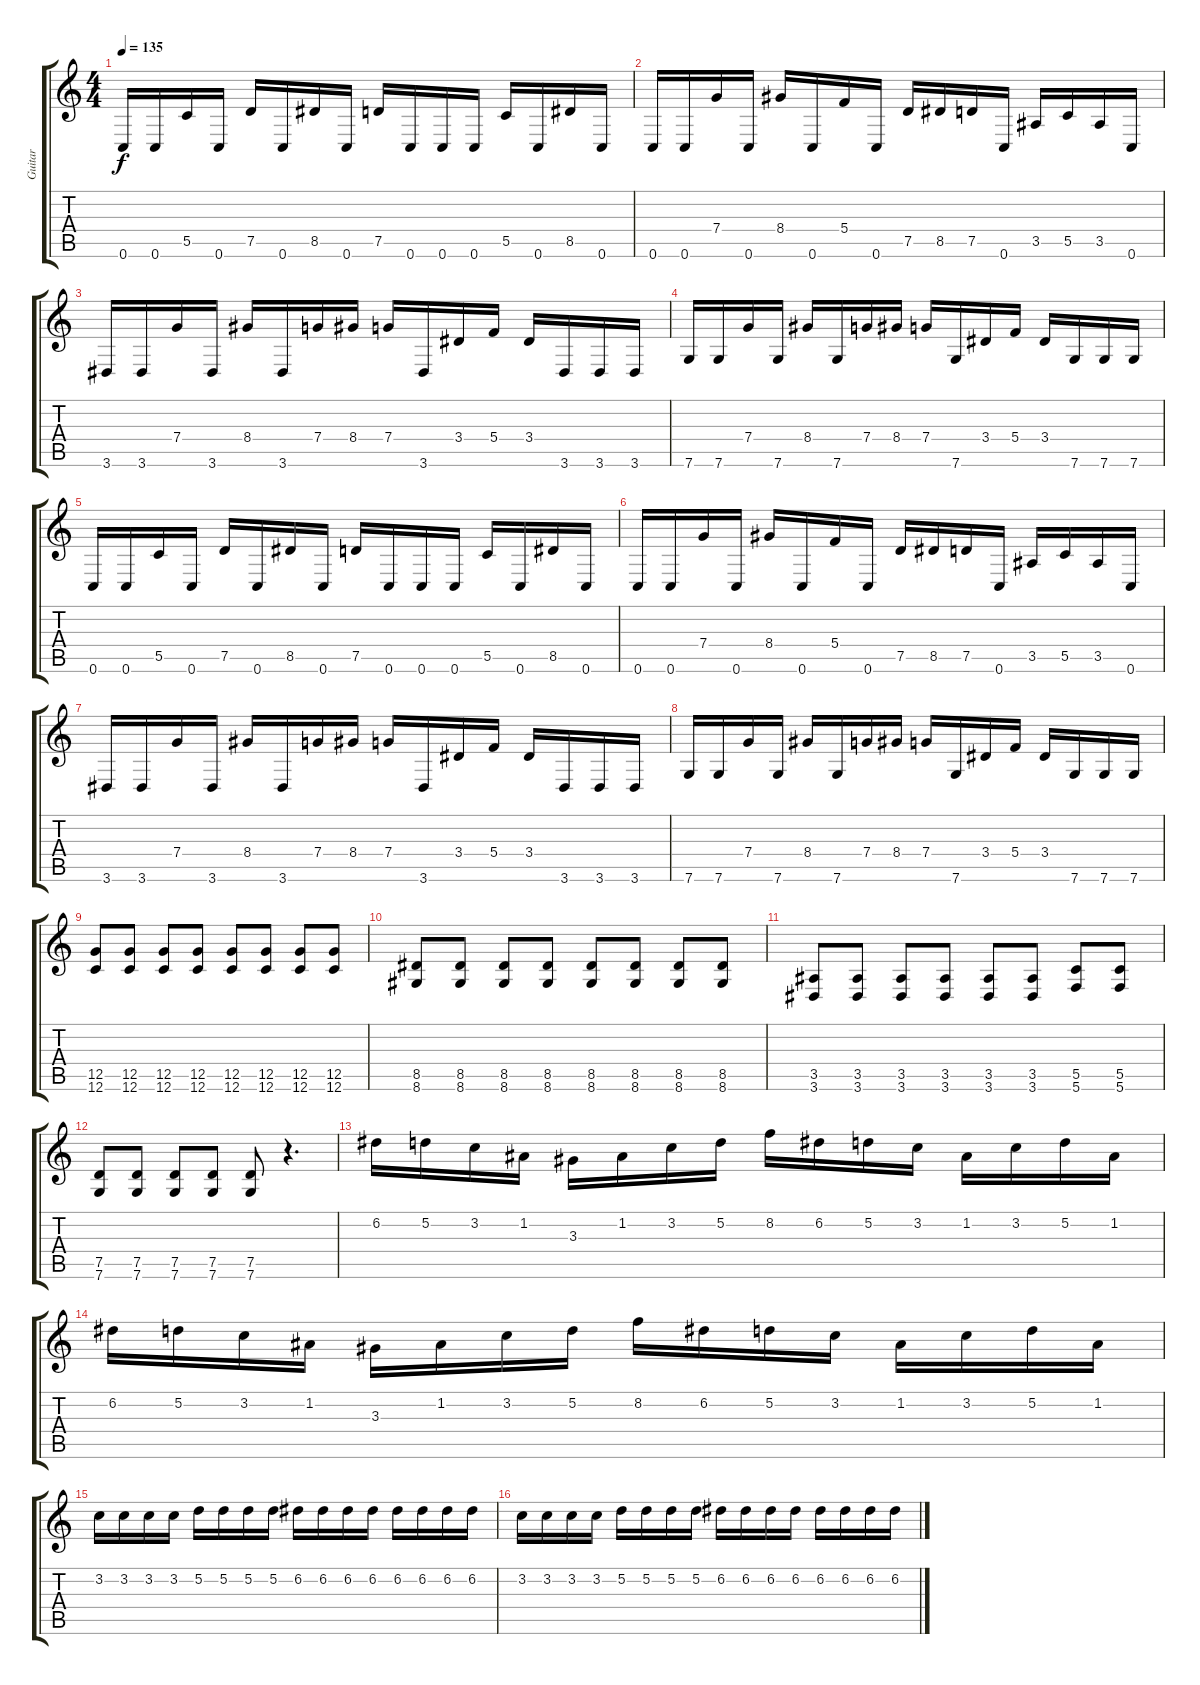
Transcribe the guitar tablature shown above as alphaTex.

\track ("Guitar" "Guitar") {instrument overdrivenguitar}
\staff {score tabs}
\tuning (D4 A3 F3 C3 G2 C2) {hide}
\ts (4 4)
\tempo 135
\clef g2
\ks c
0.6.16{dy f} 0.6.16 5.5.16 0.6.16 7.5.16 0.6.16 8.5.16 0.6.16 7.5.16 0.6.16 0.6.16 0.6.16 5.5.16 0.6.16 8.5.16 0.6.16 |
0.6.16 0.6.16 7.4.16 0.6.16 8.4.16 0.6.16 5.4.16 0.6.16 7.5.16 8.5.16 7.5.16 0.6.16 3.5.16 5.5.16 3.5.16 0.6.16 |
3.6.16 3.6.16 7.4.16 3.6.16 8.4.16 3.6.16 7.4.16 8.4.16 7.4.16 3.6.16 3.4.16 5.4.16 3.4.16 3.6.16 3.6.16 3.6.16 |
7.6.16 7.6.16 7.4.16 7.6.16 8.4.16 7.6.16 7.4.16 8.4.16 7.4.16 7.6.16 3.4.16 5.4.16 3.4.16 7.6.16 7.6.16 7.6.16 |
0.6.16 0.6.16 5.5.16 0.6.16 7.5.16 0.6.16 8.5.16 0.6.16 7.5.16 0.6.16 0.6.16 0.6.16 5.5.16 0.6.16 8.5.16 0.6.16 |
0.6.16 0.6.16 7.4.16 0.6.16 8.4.16 0.6.16 5.4.16 0.6.16 7.5.16 8.5.16 7.5.16 0.6.16 3.5.16 5.5.16 3.5.16 0.6.16 |
3.6.16 3.6.16 7.4.16 3.6.16 8.4.16 3.6.16 7.4.16 8.4.16 7.4.16 3.6.16 3.4.16 5.4.16 3.4.16 3.6.16 3.6.16 3.6.16 |
7.6.16 7.6.16 7.4.16 7.6.16 8.4.16 7.6.16 7.4.16 8.4.16 7.4.16 7.6.16 3.4.16 5.4.16 3.4.16 7.6.16 7.6.16 7.6.16 |
(12.5 12.6).8 (12.5 12.6).8 (12.5 12.6).8 (12.5 12.6).8 (12.5 12.6).8 (12.5 12.6).8 (12.5 12.6).8 (12.5 12.6).8 |
(8.5 8.6).8 (8.5 8.6).8 (8.5 8.6).8 (8.5 8.6).8 (8.5 8.6).8 (8.5 8.6).8 (8.5 8.6).8 (8.5 8.6).8 |
(3.5 3.6).8 (3.5 3.6).8 (3.5 3.6).8 (3.5 3.6).8 (3.5 3.6).8 (3.5 3.6).8 (5.5 5.6).8 (5.5 5.6).8 |
(7.5 7.6).8 (7.5 7.6).8 (7.5 7.6).8 (7.5 7.6).8 (7.5 7.6).8 r.4{d} |
6.2.16 5.2.16 3.2.16 1.2.16 3.3.16 1.2.16 3.2.16 5.2.16 8.2.16 6.2.16 5.2.16 3.2.16 1.2.16 3.2.16 5.2.16 1.2.16 |
6.2.16 5.2.16 3.2.16 1.2.16 3.3.16 1.2.16 3.2.16 5.2.16 8.2.16 6.2.16 5.2.16 3.2.16 1.2.16 3.2.16 5.2.16 1.2.16 |
3.2.16 3.2.16 3.2.16 3.2.16 5.2.16 5.2.16 5.2.16 5.2.16 6.2.16 6.2.16 6.2.16 6.2.16 6.2.16 6.2.16 6.2.16 6.2.16 |
3.2.16 3.2.16 3.2.16 3.2.16 5.2.16 5.2.16 5.2.16 5.2.16 6.2.16 6.2.16 6.2.16 6.2.16 6.2.16 6.2.16 6.2.16 6.2.16
